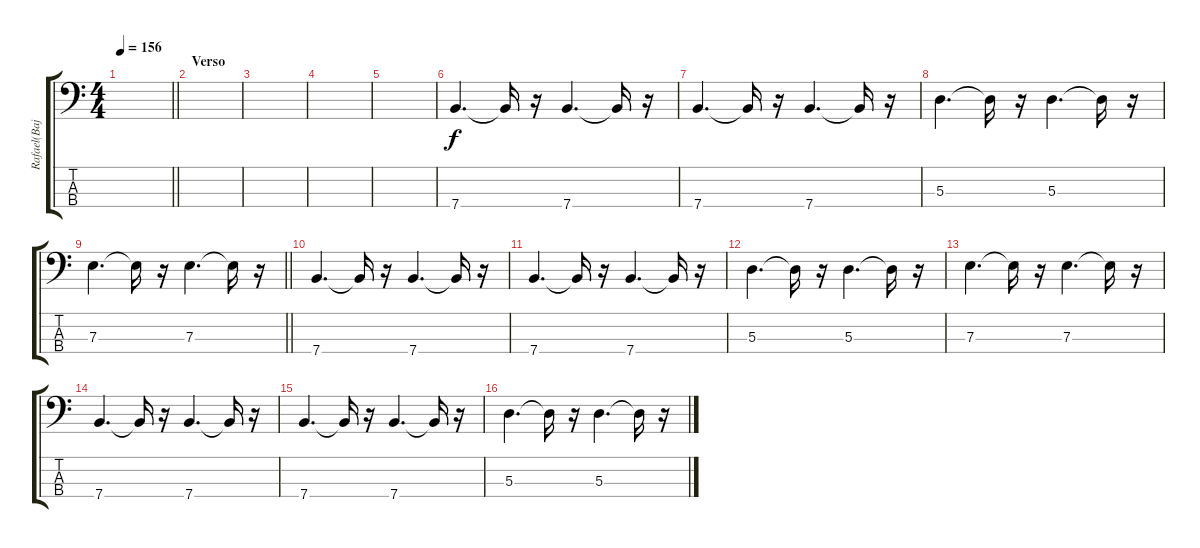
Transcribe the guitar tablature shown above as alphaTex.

\track ("Rafael(Bajo)" "Rafael(Baj") {instrument electricbassfinger}
\staff {score tabs}
\tuning (G2 D2 A1 E1) {hide}
\ts (4 4)
\tempo 156
\clef f4
\barLineRight lightlight
\ks c
|
\section ("" "Verso")
|
|
|
|
7.4.4{d} 7.4{t}.16 r.16 7.4.4{d} 7.4{t}.16 r.16 |
7.4.4{d} 7.4{t}.16 r.16 7.4.4{d} 7.4{t}.16 r.16 |
5.3.4{d} 5.3{t}.16 r.16 5.3.4{d} 5.3{t}.16 r.16 |
\barLineRight lightlight
7.3.4{d} 7.3{t}.16 r.16 7.3.4{d} 7.3{t}.16 r.16 |
\section ("" "")
7.4.4{d} 7.4{t}.16 r.16 7.4.4{d} 7.4{t}.16 r.16 |
7.4.4{d} 7.4{t}.16 r.16 7.4.4{d} 7.4{t}.16 r.16 |
5.3.4{d} 5.3{t}.16 r.16 5.3.4{d} 5.3{t}.16 r.16 |
7.3.4{d} 7.3{t}.16 r.16 7.3.4{d} 7.3{t}.16 r.16 |
7.4.4{d} 7.4{t}.16 r.16 7.4.4{d} 7.4{t}.16 r.16 |
7.4.4{d} 7.4{t}.16 r.16 7.4.4{d} 7.4{t}.16 r.16 |
5.3.4{d} 5.3{t}.16 r.16 5.3.4{d} 5.3{t}.16 r.16
